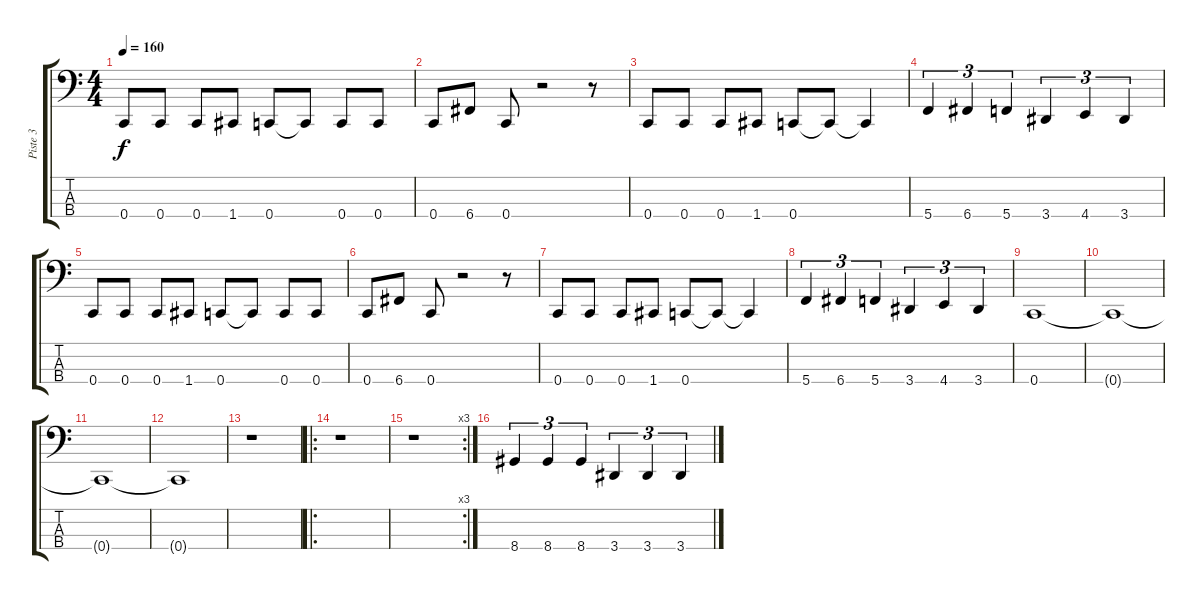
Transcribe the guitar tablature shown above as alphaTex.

\track ("Piste 3" "Piste 3") {instrument electricbasspick}
\staff {score tabs}
\tuning (F2 C2 G1 C1) {hide}
\ts (4 4)
\tempo 160
\clef f4
\ks c
0.4.8{dy f} 0.4.8 0.4.8 1.4.8 0.4.8 0.4{t}.8 0.4.8 0.4.8 |
0.4.8 6.4.8 0.4.8 r.2 r.8 |
0.4.8 0.4.8 0.4.8 1.4.8 0.4.8 0.4{t}.8 0.4{t}.4 |
5.4.4{tu (3 2)} 6.4.4{tu (3 2)} 5.4.4{tu (3 2)} 3.4.4{tu (3 2)} 4.4.4{tu (3 2)} 3.4.4{tu (3 2)} |
0.4.8 0.4.8 0.4.8 1.4.8 0.4.8 0.4{t}.8 0.4.8 0.4.8 |
0.4.8 6.4.8 0.4.8 r.2 r.8 |
0.4.8 0.4.8 0.4.8 1.4.8 0.4.8 0.4{t}.8 0.4{t}.4 |
5.4.4{tu (3 2)} 6.4.4{tu (3 2)} 5.4.4{tu (3 2)} 3.4.4{tu (3 2)} 4.4.4{tu (3 2)} 3.4.4{tu (3 2)} |
0.4.1 |
0.4{t}.1 |
0.4{t}.1 |
0.4{t}.1 |
r.1 |
\ro
r.1 |
\rc 3
r.1 |
8.4.4{tu (3 2)} 8.4.4{tu (3 2)} 8.4.4{tu (3 2)} 3.4.4{tu (3 2)} 3.4.4{tu (3 2)} 3.4.4{tu (3 2)}
